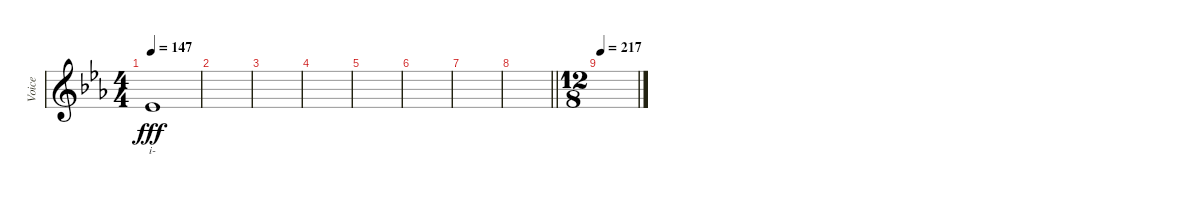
\track ("Voice" "Voice") {instrument viola}
\staff {score}
\tuning (E4 B3 G3 D3 A2 E2 B1) {hide}
\ts (4 4)
\tempo 147
\clef g2
\ks eb
4.2{t}.1{lyrics (0 "i-") lyrics (1 "") lyrics (2 "") lyrics (3 "") lyrics (4 "") dy fff} |
|
|
|
|
|
|
\barLineRight lightlight
|
\ts (12 8)
\tempo 217
